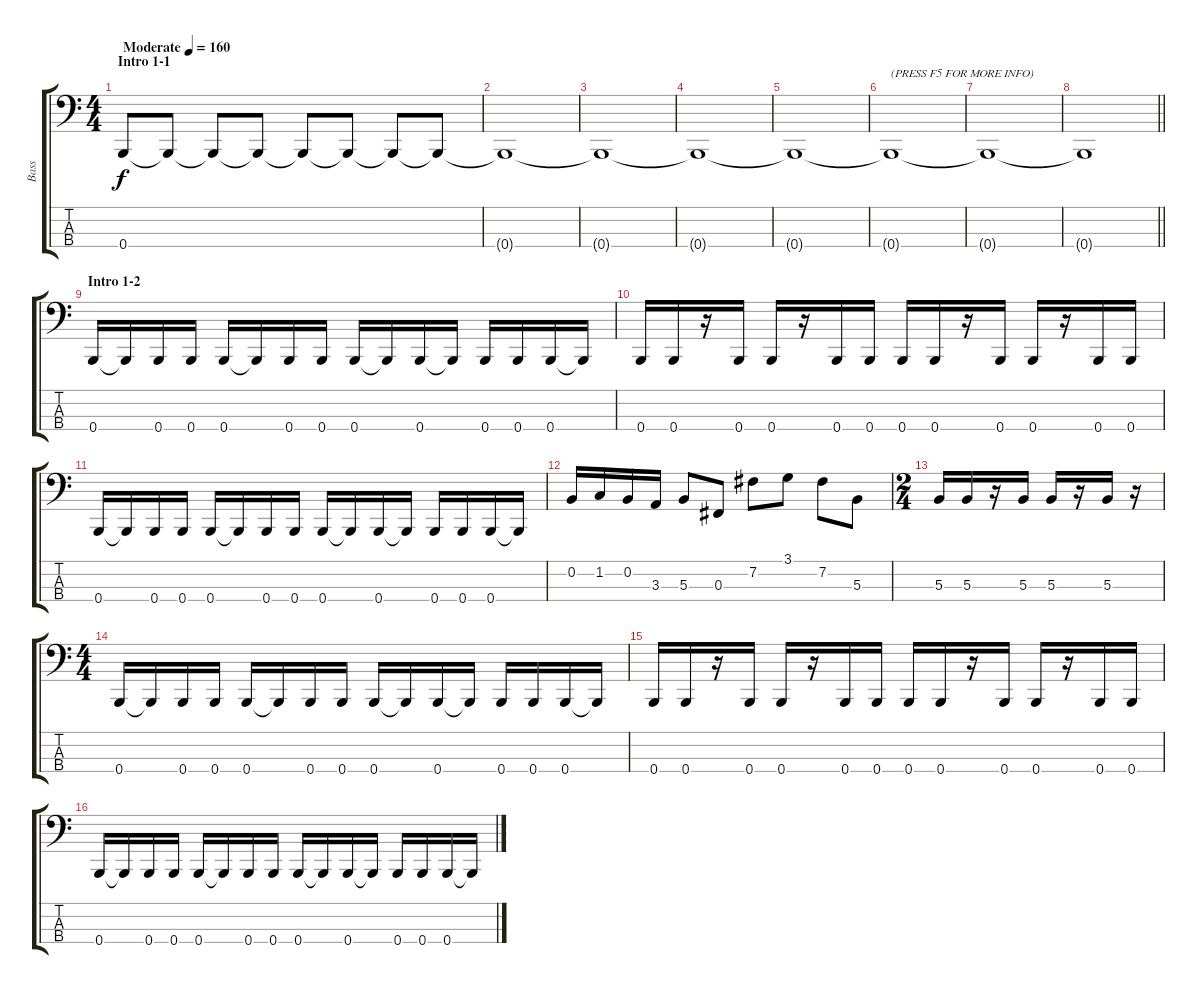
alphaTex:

\track ("Bass" "Bass") {instrument electricbasspick}
\staff {score tabs}
\tuning (E2 B1 Gb1 B0) {hide}
\ts (4 4)
\section ("" "Intro 1-1")
\tempo (160 "Moderate")
\clef f4
\ks c
0.4.8{dy f volume 0 instrument electricbasspick} 0.4{t}.8{volume 10} 0.4{t}.8 0.4{t}.8 0.4{t}.8 0.4{t}.8{txt ""} 0.4{t}.8 0.4{t}.8 |
0.4{t}.1 |
0.4{t}.1 |
0.4{t}.1 |
0.4{t}.1 |
0.4{t}.1{txt "(PRESS F5 FOR MORE INFO)"} |
0.4{t}.1 |
\barLineRight lightlight
0.4{t}.1 |
\section ("" "Intro 1-2")
0.4.16 0.4{t}.16 0.4.16 0.4.16 0.4.16 0.4{t}.16 0.4.16 0.4.16 0.4.16 0.4{t}.16 0.4.16 0.4{t}.16 0.4.16 0.4.16 0.4.16 0.4{t}.16 |
0.4.16 0.4.16 r.16 0.4.16 0.4.16 r.16 0.4.16 0.4.16 0.4.16 0.4.16 r.16 0.4.16 0.4.16 r.16 0.4.16 0.4.16 |
0.4.16 0.4{t}.16 0.4.16 0.4.16 0.4.16 0.4{t}.16 0.4.16 0.4.16 0.4.16 0.4{t}.16 0.4.16 0.4{t}.16 0.4.16 0.4.16 0.4.16 0.4{t}.16 |
0.2.16 1.2.16 0.2.16 3.3.16 5.3.8 0.3.8 7.2.8 3.1.8 7.2.8 5.3.8 |
\ts (2 4)
5.3.16 5.3.16 r.16 5.3.16 5.3.16 r.16 5.3.16 r.16 |
\ts (4 4)
0.4.16 0.4{t}.16 0.4.16 0.4.16 0.4.16 0.4{t}.16 0.4.16 0.4.16 0.4.16 0.4{t}.16 0.4.16 0.4{t}.16 0.4.16 0.4.16 0.4.16 0.4{t}.16 |
0.4.16 0.4.16 r.16 0.4.16 0.4.16 r.16 0.4.16 0.4.16 0.4.16 0.4.16 r.16 0.4.16 0.4.16 r.16 0.4.16 0.4.16 |
0.4.16 0.4{t}.16 0.4.16 0.4.16 0.4.16 0.4{t}.16 0.4.16 0.4.16 0.4.16 0.4{t}.16 0.4.16 0.4{t}.16 0.4.16 0.4.16 0.4.16 0.4{t}.16
